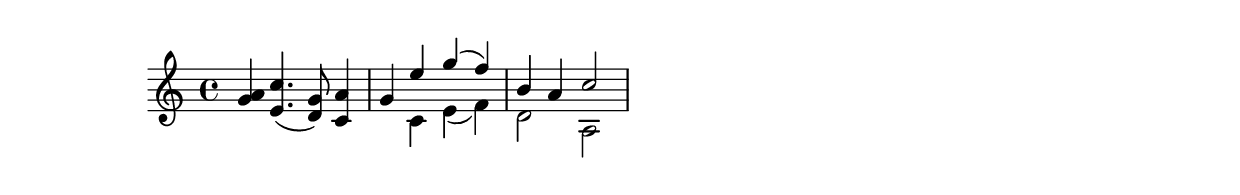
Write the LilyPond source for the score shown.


\version "2.1.29"

\header { texidoc = "

You can combine two parts on the same staff using the part
combiner. For vocal scores (hymns), there is no need to add solo/a2
texts, so they should be switched off.

" }

\score{
	\context Staff <<
		\time 4/4
		\partcombine 
			\notes\relative c'' {
				a4 c4.(g8) a4 |
				g4 e' g(f) | 
				b, a c2
			}
			\notes\relative c'' {
				g4 e4.(d8) c4 |
				g'4 c, e(f) |
				d2 a
			}
	>>
	\paper{
		linewidth=140.\mm
		\context {
			\VoiceContext
			soloADue = ##f
		}
	}
}


